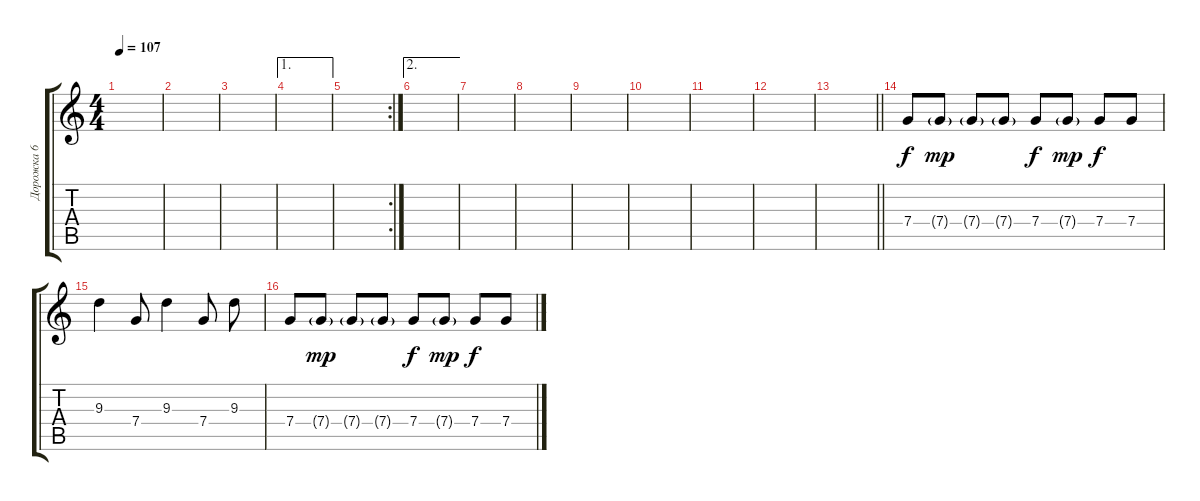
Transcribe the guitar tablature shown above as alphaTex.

\track ("Дорожка 6" "Дорожка 6") {instrument electricguitarclean}
\staff {score tabs}
\tuning (D4 A3 F3 C3 G2 D2) {hide}
\ts (4 4)
\tempo 107
\clef g2
\ks c
|
|
|
\ae 1
|
\rc 2
|
\ae 2
|
|
|
|
|
|
|
\barLineRight lightlight
|
7.4.8 7.4{g}.8{dy mp} 7.4{g}.8 7.4{g}.8 7.4.8{dy f} 7.4{g}.8{dy mp} 7.4.8{dy f} 7.4.8 |
9.3.4 7.4.8 9.3.4 7.4.8 9.3.8 |
7.4.8 7.4{g}.8{dy mp} 7.4{g}.8 7.4{g}.8 7.4.8{dy f} 7.4{g}.8{dy mp} 7.4.8{dy f} 7.4.8
